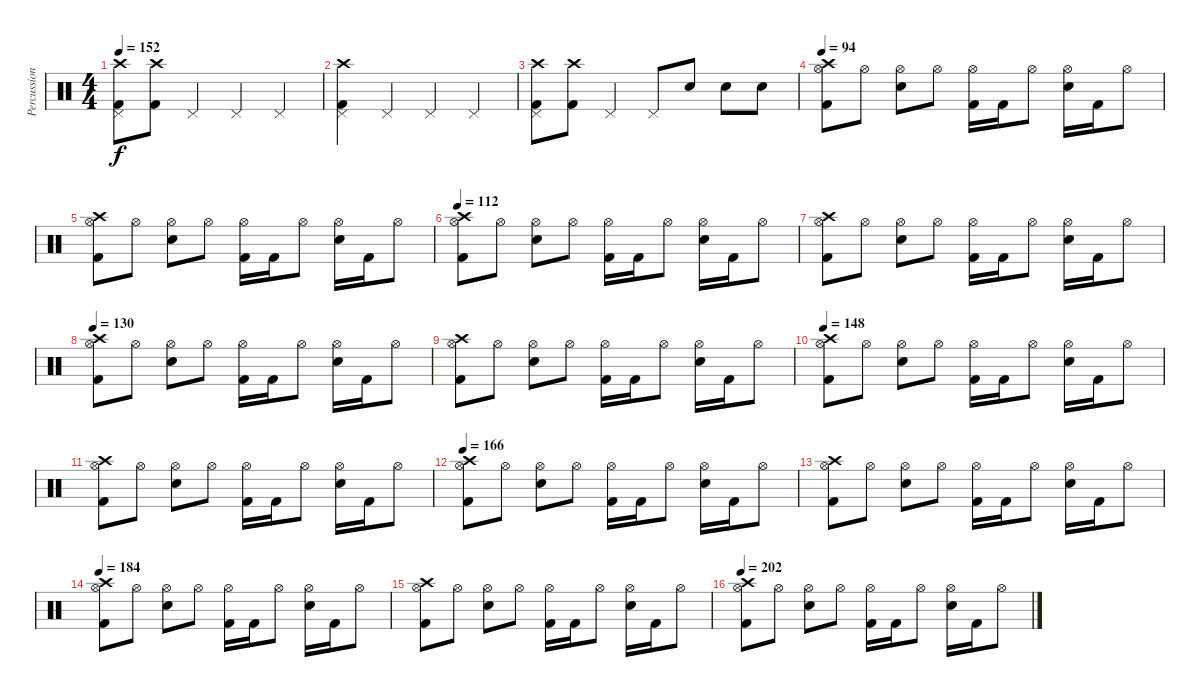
\track ("Percussion" "Percussion") {instrument percussion}
\staff {score}
\articulation defaults
\ts (4 4)
\tempo 152
\clef neutral
\ks c
("Crash high (hit)" "Pedal Hi-Hat (hit)" "Kick (hit) 2").8{dy f} ("Crash high (hit)" "Kick (hit) 2").8 "Pedal Hi-Hat (hit)".4 "Pedal Hi-Hat (hit)".4 "Pedal Hi-Hat (hit)".4 |
("Crash high (hit)" "Pedal Hi-Hat (hit)" "Kick (hit) 2").4 "Pedal Hi-Hat (hit)".4 "Pedal Hi-Hat (hit)".4 "Pedal Hi-Hat (hit)".4 |
("Crash high (hit)" "Pedal Hi-Hat (hit)" "Kick (hit) 2").8 ("Crash high (hit)" "Kick (hit) 2").8 "Pedal Hi-Hat (hit)".4 "Pedal Hi-Hat (hit)".8 "Electric Snare (hit)".8 "Electric Snare (hit)".8 "Electric Snare (hit)".8 |
\tempo 76
\tempo 94
("Crash high (hit)" "Hi-Hat (open)" "Kick (hit) 2").8 "Hi-Hat (open)".8 ("Hi-Hat (open)" "Electric Snare (hit)").8 "Hi-Hat (open)".8 ("Hi-Hat (open)" "Kick (hit) 2").16 "Kick (hit) 2".16 "Hi-Hat (open)".8 ("Hi-Hat (open)" "Electric Snare (hit)").16 "Kick (hit) 2".16 "Hi-Hat (open)".8 |
("Crash high (hit)" "Hi-Hat (open)" "Kick (hit) 2").8 "Hi-Hat (open)".8 ("Hi-Hat (open)" "Electric Snare (hit)").8 "Hi-Hat (open)".8 ("Hi-Hat (open)" "Kick (hit) 2").16 "Kick (hit) 2".16 "Hi-Hat (open)".8 ("Hi-Hat (open)" "Electric Snare (hit)").16 "Kick (hit) 2".16 "Hi-Hat (open)".8 |
\tempo 112
("Crash high (hit)" "Hi-Hat (open)" "Kick (hit) 2").8 "Hi-Hat (open)".8 ("Hi-Hat (open)" "Electric Snare (hit)").8 "Hi-Hat (open)".8 ("Hi-Hat (open)" "Kick (hit) 2").16 "Kick (hit) 2".16 "Hi-Hat (open)".8 ("Hi-Hat (open)" "Electric Snare (hit)").16 "Kick (hit) 2".16 "Hi-Hat (open)".8 |
("Crash high (hit)" "Hi-Hat (open)" "Kick (hit) 2").8 "Hi-Hat (open)".8 ("Hi-Hat (open)" "Electric Snare (hit)").8 "Hi-Hat (open)".8 ("Hi-Hat (open)" "Kick (hit) 2").16 "Kick (hit) 2".16 "Hi-Hat (open)".8 ("Hi-Hat (open)" "Electric Snare (hit)").16 "Kick (hit) 2".16 "Hi-Hat (open)".8 |
\tempo 130
("Crash high (hit)" "Hi-Hat (open)" "Kick (hit) 2").8 "Hi-Hat (open)".8 ("Hi-Hat (open)" "Electric Snare (hit)").8 "Hi-Hat (open)".8 ("Hi-Hat (open)" "Kick (hit) 2").16 "Kick (hit) 2".16 "Hi-Hat (open)".8 ("Hi-Hat (open)" "Electric Snare (hit)").16 "Kick (hit) 2".16 "Hi-Hat (open)".8 |
("Crash high (hit)" "Hi-Hat (open)" "Kick (hit) 2").8 "Hi-Hat (open)".8 ("Hi-Hat (open)" "Electric Snare (hit)").8 "Hi-Hat (open)".8 ("Hi-Hat (open)" "Kick (hit) 2").16 "Kick (hit) 2".16 "Hi-Hat (open)".8 ("Hi-Hat (open)" "Electric Snare (hit)").16 "Kick (hit) 2".16 "Hi-Hat (open)".8 |
\tempo 148
("Crash high (hit)" "Hi-Hat (open)" "Kick (hit) 2").8 "Hi-Hat (open)".8 ("Hi-Hat (open)" "Electric Snare (hit)").8 "Hi-Hat (open)".8 ("Hi-Hat (open)" "Kick (hit) 2").16 "Kick (hit) 2".16 "Hi-Hat (open)".8 ("Hi-Hat (open)" "Electric Snare (hit)").16 "Kick (hit) 2".16 "Hi-Hat (open)".8 |
("Crash high (hit)" "Hi-Hat (open)" "Kick (hit) 2").8 "Hi-Hat (open)".8 ("Hi-Hat (open)" "Electric Snare (hit)").8 "Hi-Hat (open)".8 ("Hi-Hat (open)" "Kick (hit) 2").16 "Kick (hit) 2".16 "Hi-Hat (open)".8 ("Hi-Hat (open)" "Electric Snare (hit)").16 "Kick (hit) 2".16 "Hi-Hat (open)".8 |
\tempo 166
("Crash high (hit)" "Hi-Hat (open)" "Kick (hit) 2").8 "Hi-Hat (open)".8 ("Hi-Hat (open)" "Electric Snare (hit)").8 "Hi-Hat (open)".8 ("Hi-Hat (open)" "Kick (hit) 2").16 "Kick (hit) 2".16 "Hi-Hat (open)".8 ("Hi-Hat (open)" "Electric Snare (hit)").16 "Kick (hit) 2".16 "Hi-Hat (open)".8 |
("Crash high (hit)" "Hi-Hat (open)" "Kick (hit) 2").8 "Hi-Hat (open)".8 ("Hi-Hat (open)" "Electric Snare (hit)").8 "Hi-Hat (open)".8 ("Hi-Hat (open)" "Kick (hit) 2").16 "Kick (hit) 2".16 "Hi-Hat (open)".8 ("Hi-Hat (open)" "Electric Snare (hit)").16 "Kick (hit) 2".16 "Hi-Hat (open)".8 |
\tempo 184
("Crash high (hit)" "Hi-Hat (open)" "Kick (hit) 2").8 "Hi-Hat (open)".8 ("Hi-Hat (open)" "Electric Snare (hit)").8 "Hi-Hat (open)".8 ("Hi-Hat (open)" "Kick (hit) 2").16 "Kick (hit) 2".16 "Hi-Hat (open)".8 ("Hi-Hat (open)" "Electric Snare (hit)").16 "Kick (hit) 2".16 "Hi-Hat (open)".8 |
("Crash high (hit)" "Hi-Hat (open)" "Kick (hit) 2").8 "Hi-Hat (open)".8 ("Hi-Hat (open)" "Electric Snare (hit)").8 "Hi-Hat (open)".8 ("Hi-Hat (open)" "Kick (hit) 2").16 "Kick (hit) 2".16 "Hi-Hat (open)".8 ("Hi-Hat (open)" "Electric Snare (hit)").16 "Kick (hit) 2".16 "Hi-Hat (open)".8 |
\tempo 202
("Crash high (hit)" "Hi-Hat (open)" "Kick (hit) 2").8 "Hi-Hat (open)".8 ("Hi-Hat (open)" "Electric Snare (hit)").8 "Hi-Hat (open)".8 ("Hi-Hat (open)" "Kick (hit) 2").16 "Kick (hit) 2".16 "Hi-Hat (open)".8 ("Hi-Hat (open)" "Electric Snare (hit)").16 "Kick (hit) 2".16 "Hi-Hat (open)".8
